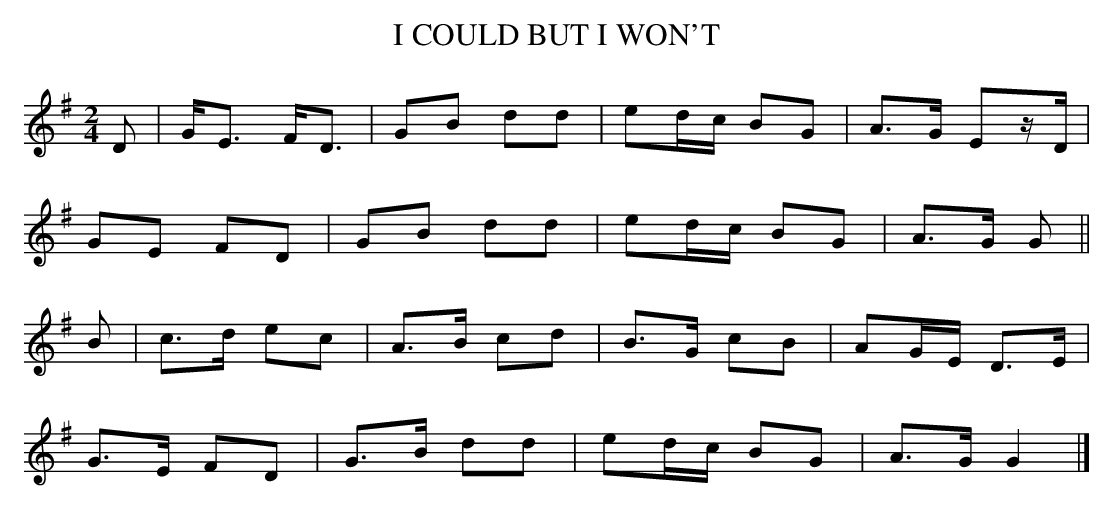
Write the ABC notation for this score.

X:1
T:I COULD BUT I WON'T
M:2/4
L:1/8
K:G
D|G<E F<D|GB dd|ed/c/ BG|A>G Ez/D/|
GE FD|GB dd|ed/c/ BG|A>G G||
B|c>d ec|A>B cd|B>G cB|AG/E/ D>E|
G>E FD|G>B dd|ed/c/ BG|A>G G2|]
